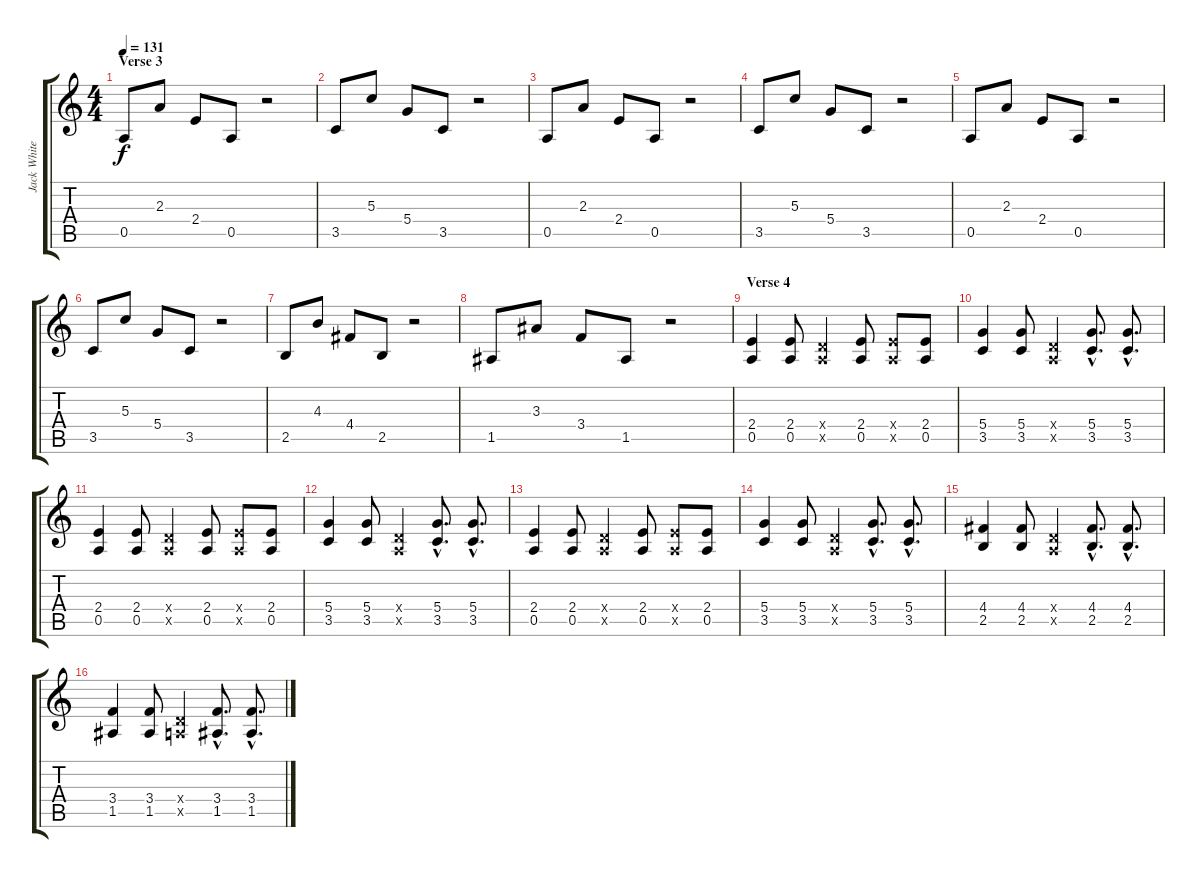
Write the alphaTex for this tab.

\track ("Jack White - Guitar II (Guitar)" "Jack White") {instrument distortionguitar}
\staff {score tabs}
\tuning (E4 B3 G3 D3 A2 E2) {hide}
\ts (4 4)
\section ("" "Verse 3")
\tempo 131
\clef g2
\ks c
0.5.8{dy f} 2.3.8 2.4.8 0.5.8 r.2 |
3.5.8 5.3.8 5.4.8 3.5.8 r.2 |
0.5.8 2.3.8 2.4.8 0.5.8 r.2 |
3.5.8 5.3.8 5.4.8 3.5.8 r.2 |
0.5.8 2.3.8 2.4.8 0.5.8 r.2 |
3.5.8 5.3.8 5.4.8 3.5.8 r.2 |
2.5.8 4.3.8 4.4.8 2.5.8 r.2 |
1.5.8 3.3.8 3.4.8 1.5.8 r.2 |
\section ("" "Verse 4")
(2.4 0.5).4 (2.4 0.5).8 (0.4{x} 0.5{x}).4 (2.4 0.5).8 (2.4{x} 0.5{x}).8 (2.4 0.5).8 |
(5.4 3.5).4 (5.4 3.5).8 (0.4{x} 0.5{x}).4 (5.4{hac} 3.5{hac}).8{d} (5.4{hac} 3.5{hac}).8{d} |
(2.4 0.5).4 (2.4 0.5).8 (0.4{x} 0.5{x}).4 (2.4 0.5).8 (2.4{x} 0.5{x}).8 (2.4 0.5).8 |
(5.4 3.5).4 (5.4 3.5).8 (0.4{x} 0.5{x}).4 (5.4{hac} 3.5{hac}).8{d} (5.4{hac} 3.5{hac}).8{d} |
(2.4 0.5).4 (2.4 0.5).8 (0.4{x} 0.5{x}).4 (2.4 0.5).8 (2.4{x} 0.5{x}).8 (2.4 0.5).8 |
(5.4 3.5).4 (5.4 3.5).8 (0.4{x} 0.5{x}).4 (5.4{hac} 3.5{hac}).8{d} (5.4{hac} 3.5{hac}).8{d} |
(4.4 2.5).4 (4.4 2.5).8 (0.4{x} 0.5{x}).4 (4.4{hac} 2.5{hac}).8{d} (4.4{hac} 2.5{hac}).8{d} |
(3.4 1.5).4 (3.4 1.5).8 (0.4{x} 0.5{x}).4 (3.4{hac} 1.5{hac}).8{d} (3.4{hac} 1.5{hac}).8{d}
